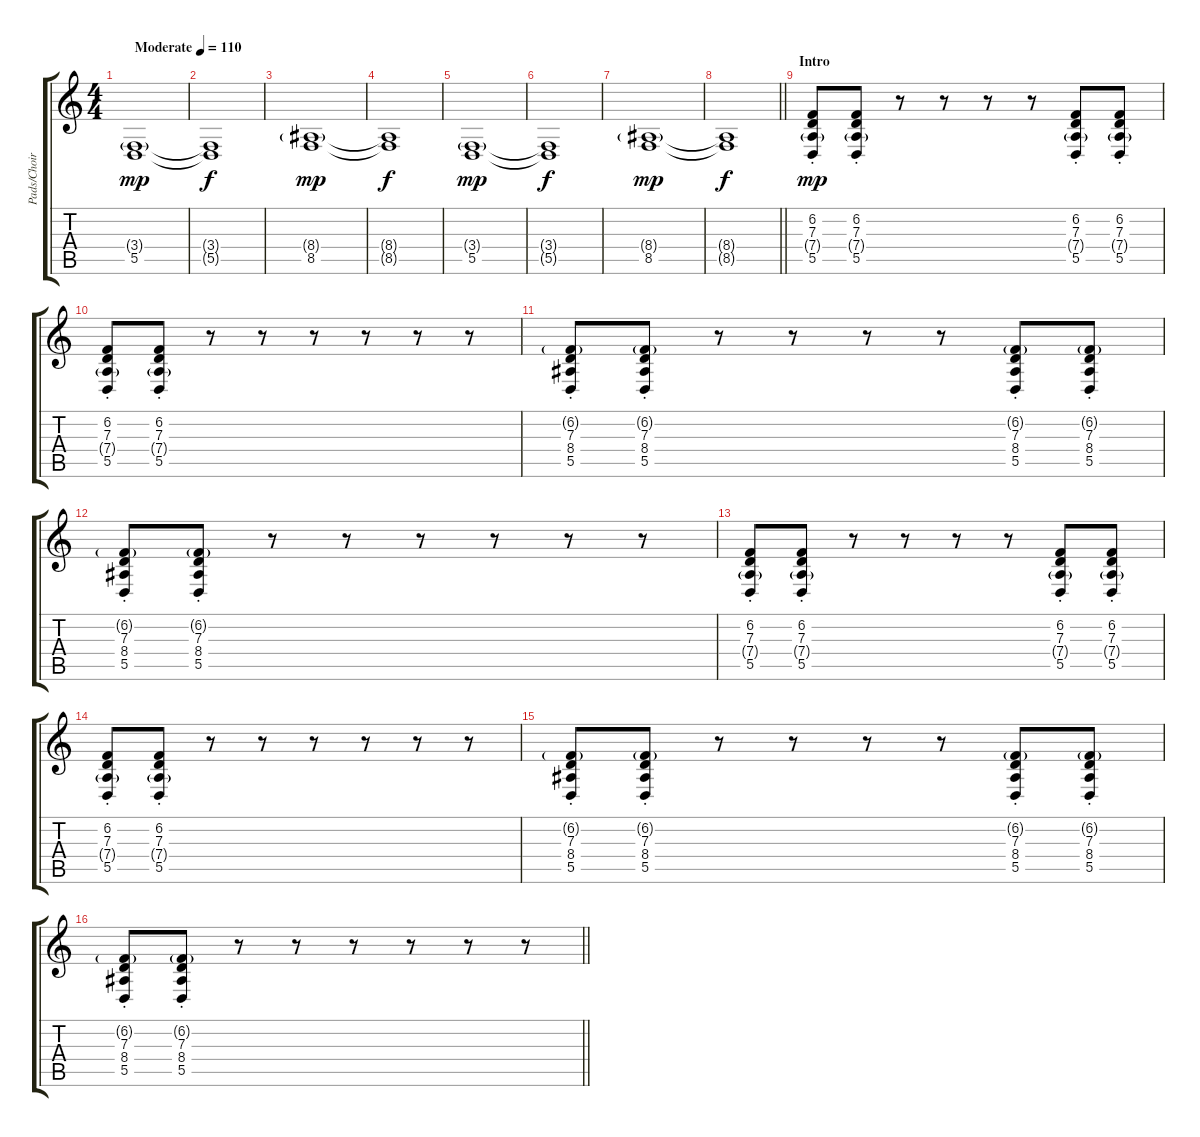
\track ("Pads/Choirs" "Pads/Choir") {instrument choiraahs}
\staff {score tabs}
\tuning (E4 B3 G3 D3 A2 E2) {hide}
\ts (4 4)
\tempo (110 "Moderate")
\clef g2
\ks c
(3.4{g} 5.5).1{dy mp instrument choiraahs} |
(3.4{t} 5.5{t}).1{dy f} |
(8.4{g} 8.5).1{dy mp} |
(8.4{t} 8.5{t}).1{dy f} |
(3.4{g} 5.5).1{dy mp} |
(3.4{t} 5.5{t}).1{dy f} |
(8.4{g} 8.5).1{dy mp} |
\barLineRight lightlight
(8.4{t} 8.5{t}).1{dy f} |
\section ("" "Intro")
(6.2{st} 7.3{st} 7.4{g st} 5.5{st}).8{dy mp} (6.2{st} 7.3{st} 7.4{g st} 5.5{st}).8 r.8 r.8 r.8 r.8 (6.2{st} 7.3{st} 7.4{g st} 5.5{st}).8 (6.2{st} 7.3{st} 7.4{g st} 5.5{st}).8 |
(6.2{st} 7.3{st} 7.4{g st} 5.5{st}).8 (6.2{st} 7.3{st} 7.4{g st} 5.5{st}).8 r.8 r.8 r.8 r.8 r.8 r.8 |
(6.2{g st} 7.3{st} 8.4{st} 5.5{st}).8 (6.2{g st} 7.3{st} 8.4{st} 5.5{st}).8 r.8 r.8 r.8 r.8 (6.2{g st} 7.3{st} 8.4{st} 5.5{st}).8 (6.2{g st} 7.3{st} 8.4{st} 5.5{st}).8 |
(6.2{g st} 7.3{st} 8.4{st} 5.5{st}).8 (6.2{g st} 7.3{st} 8.4{st} 5.5{st}).8 r.8 r.8 r.8 r.8 r.8 r.8 |
(6.2{st} 7.3{st} 7.4{g st} 5.5{st}).8 (6.2{st} 7.3{st} 7.4{g st} 5.5{st}).8 r.8 r.8 r.8 r.8 (6.2{st} 7.3{st} 7.4{g st} 5.5{st}).8 (6.2{st} 7.3{st} 7.4{g st} 5.5{st}).8 |
(6.2{st} 7.3{st} 7.4{g st} 5.5{st}).8 (6.2{st} 7.3{st} 7.4{g st} 5.5{st}).8 r.8 r.8 r.8 r.8 r.8 r.8 |
(6.2{g st} 7.3{st} 8.4{st} 5.5{st}).8 (6.2{g st} 7.3{st} 8.4{st} 5.5{st}).8 r.8 r.8 r.8 r.8 (6.2{g st} 7.3{st} 8.4{st} 5.5{st}).8 (6.2{g st} 7.3{st} 8.4{st} 5.5{st}).8 |
\barLineRight lightlight
(6.2{g st} 7.3{st} 8.4{st} 5.5{st}).8 (6.2{g st} 7.3{st} 8.4{st} 5.5{st}).8 r.8 r.8 r.8 r.8 r.8 r.8
